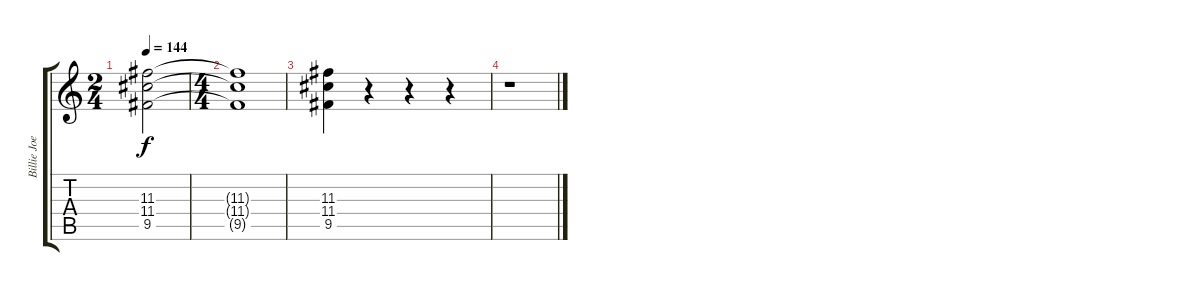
\track ("Billie Joe - Rhythm Guitar" "Billie Joe") {instrument overdrivenguitar}
\staff {score tabs}
\tuning (E4 B3 G3 D3 A2 E2) {hide}
\ts (2 4)
\tempo 144
\clef g2
\ks c
(11.3{t} 11.4{t} 9.5{t}).2{dy f} |
\ts (4 4)
(11.3{t} 11.4{t} 9.5{t}).1 |
(11.3 11.4 9.5).4 r.4 r.4 r.4 |
r.1
